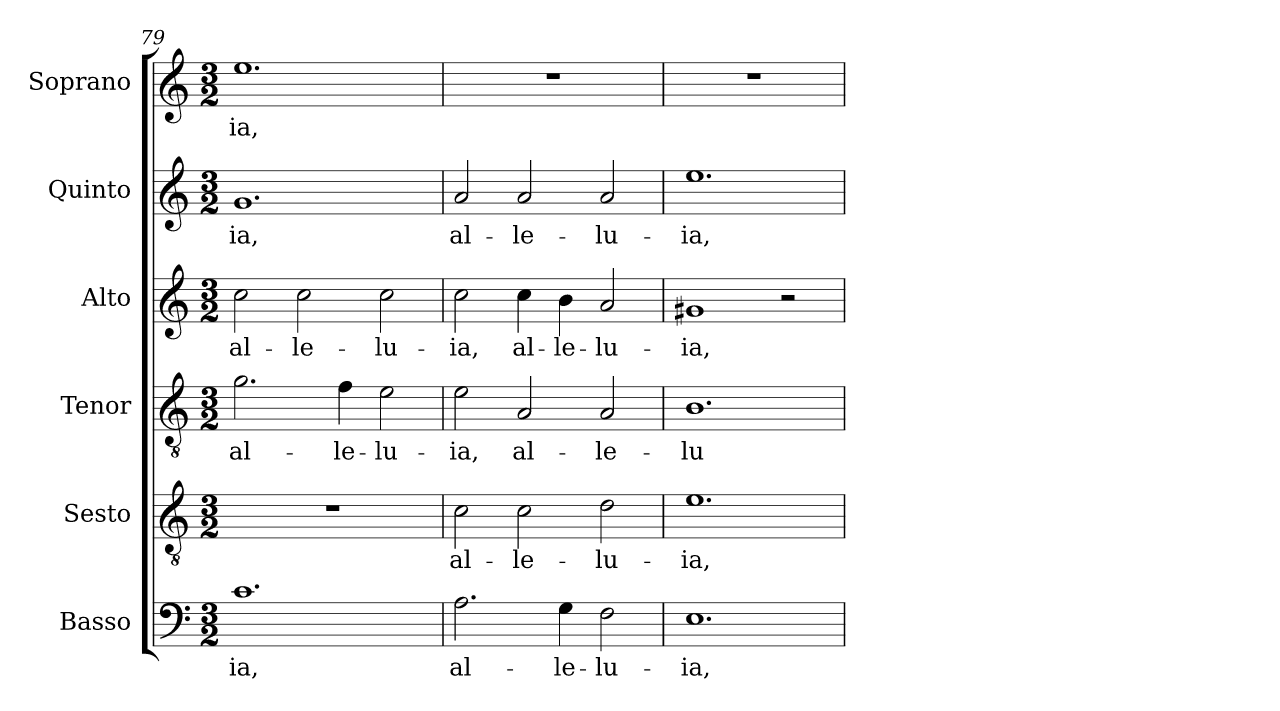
**kern	**text	**kern	**text	**kern	**text	**kern	**text	**kern	**text	**kern	**text
*part6	*part6	*part5	*part5	*part4	*part4	*part3	*part3	*part2	*part2	*part1	*part1
*staff6	*staff6	*staff5	*staff5	*staff4	*staff4	*staff3	*staff3	*staff2	*staff2	*staff1	*staff1
*I"Basso	*	*I"Sesto	*	*I"Tenor	*	*I"Alto	*	*I"Quinto	*	*I"Soprano	*
*I'B.	*	*I'Ss.	*	*I'T.	*	*I'A.	*	*I'Q.	*	*I'S.	*
*clefF4	*	*clefGv2	*	*clefGv2	*	*clefG2	*	*clefG2	*	*clefG2	*
*	*	*ITrd7c12	*	*ITrd7c12	*	*	*	*	*	*	*
*k[]	*	*k[]	*	*k[]	*	*k[]	*	*k[]	*	*k[]	*
*C:	*	*C:	*	*C:	*	*C:	*	*C:	*	*C:	*
*M3/2	*	*M3/2	*	*M3/2	*	*M3/2	*	*M3/2	*	*M3/2	*
=79	=79	=79	=79	=79	=79	=79	=79	=79	=79	=79	=79
!	!LO:LY:b:color=#000000	!LO:N:vis=1	!	!	!	!	!	!	!	!	!
!	!	!	!	!	!LO:LY:b:color=#000000	!	!	!	!	!	!
!	!	!	!	!	!	!	!LO:LY:b:color=#000000	!	!	!	!
!	!	!	!	!	!	!	!	!	!LO:LY:b:color=#000000	!	!
!	!	!	!	!	!	!	!	!	!	!	!LO:LY:b:color=#000000
1.ci	-ia,	1.r	.	2.Gi\	al-	2cci\	al-	1.gi	-ia,	1.eei	-ia,
!	!	!	!	!	!	!	!LO:LY:b:color=#000000	!	!	!	!
.	.	.	.	.	.	2cci\	-le-	.	.	.	.
!	!	!	!	!	!LO:LY:b:color=#000000	!	!	!	!	!	!
.	.	.	.	4Fi\	-le-	.	.	.	.	.	.
!	!	!	!	!	!LO:LY:b:color=#000000	!	!	!	!	!	!
!	!	!	!	!	!	!	!LO:LY:b:color=#000000	!	!	!	!
.	.	.	.	2Ei\	-lu-	2cci\	-lu-	.	.	.	.
!!LO:LB:g=z
=80	=80	=80	=80	=80	=80	=80	=80	=80	=80	=80	=80
!	!LO:LY:b:color=#000000	!	!	!	!	!	!	!	!	!	!
!	!	!	!LO:LY:b:color=#000000	!	!	!	!	!	!	!	!
!	!	!	!	!	!LO:LY:b:color=#000000	!	!	!	!	!	!
!	!	!	!	!	!	!	!LO:LY:b:color=#000000	!	!	!	!
!	!	!	!	!	!	!	!	!	!LO:LY:b:color=#000000	!LO:N:vis=1	!
2.Ai\	al-	2Ci\	al-	2Ei\	-ia,	2cci\	-ia,	2ai/	al-	1.r	.
!	!	!	!LO:LY:b:color=#000000	!	!	!	!	!	!	!	!
!	!	!	!	!	!LO:LY:b:color=#000000	!	!	!	!	!	!
!	!	!	!	!	!	!	!LO:LY:b:color=#000000	!	!	!	!
!	!	!	!	!	!	!	!	!	!LO:LY:b:color=#000000	!	!
.	.	2Ci\	-le-	2AAi/	al-	4cci\	al-	2ai/	-le-	.	.
!	!LO:LY:b:color=#000000	!	!	!	!	!	!	!	!	!	!
!	!	!	!	!	!	!	!LO:LY:b:color=#000000	!	!	!	!
4Gi\	-le-	.	.	.	.	4bi\	-le-	.	.	.	.
!	!LO:LY:b:color=#000000	!	!	!	!	!	!	!	!	!	!
!	!	!	!LO:LY:b:color=#000000	!	!	!	!	!	!	!	!
!	!	!	!	!	!LO:LY:b:color=#000000	!	!	!	!	!	!
!	!	!	!	!	!	!	!LO:LY:b:color=#000000	!	!	!	!
!	!	!	!	!	!	!	!	!	!LO:LY:b:color=#000000	!	!
2Fi\	-lu-	2Di\	-lu-	2AAi/	-le-	2ai/	-lu-	2ai/	-lu-	.	.
=81	=81	=81	=81	=81	=81	=81	=81	=81	=81	=81	=81
!	!LO:LY:b:color=#000000	!	!	!	!	!	!	!	!	!	!
!	!	!	!LO:LY:b:color=#000000	!	!	!	!	!	!	!	!
!	!	!	!	!	!LO:LY:b:color=#000000	!	!	!	!	!	!
!	!	!	!	!	!	!	!LO:LY:b:color=#000000	!	!	!	!
!	!	!	!	!	!	!	!	!	!LO:LY:b:color=#000000	!LO:N:vis=1	!
1.Ei	-ia,	1.Ei	-ia,	1.BBi	-lu-	1g#Xi	-ia,	1.eei	-ia,	1.r	.
.	.	.	.	.	.	2r	.	.	.	.	.
=	=	=	=	=	=	=	=	=	=	=	=
*-	*-	*-	*-	*-	*-	*-	*-	*-	*-	*-	*-
